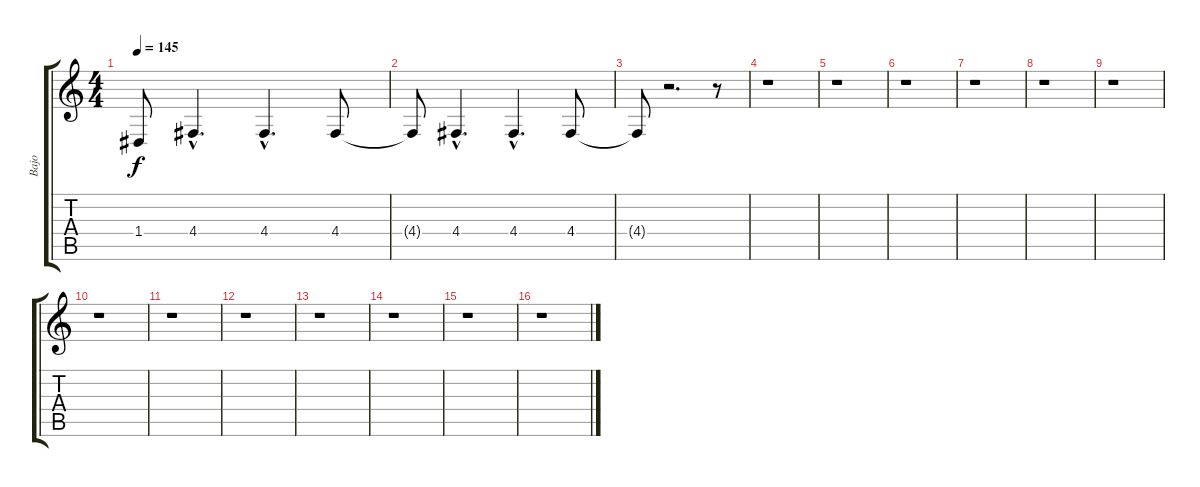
\track ("Bajo" "Bajo") {instrument choiraahs}
\staff {score tabs}
\tuning (E4 B3 G3 D3 A2 E2) {hide}
\ts (4 4)
\tempo 145
\clef g2
\ks c
1.4{t}.8{dy f} 4.4{hac}.4{d} 4.4{hac}.4{d} 4.4.8 |
4.4{t}.8 4.4{hac}.4{d} 4.4{hac}.4{d} 4.4.8 |
4.4{t}.8 r.2{d} r.8 |
r.1 |
r.1 |
r.1 |
r.1 |
r.1 |
r.1 |
r.1 |
r.1 |
r.1 |
r.1 |
r.1 |
r.1 |
r.1
